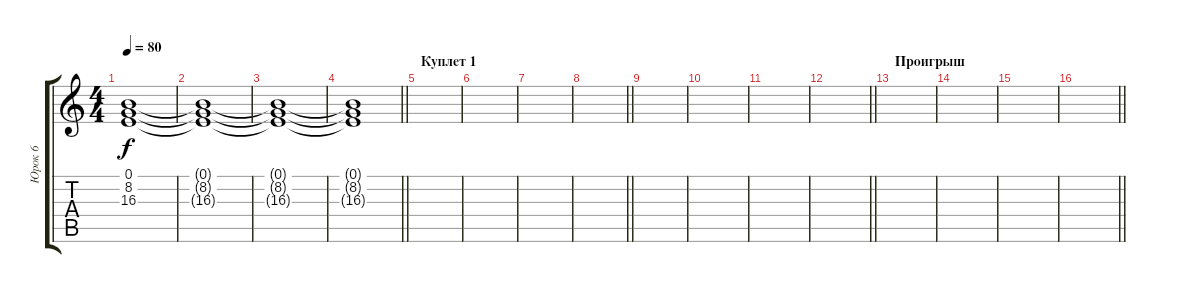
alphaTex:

\track ("Юрок 6" "Юрок 6") {instrument trombone}
\staff {score tabs}
\tuning (E4 B3 G3 D3 A2 D2) {hide}
\ts (4 4)
\tempo 80
\clef g2
\ks c
(0.1 8.2 16.3).1{dy f} |
(0.1{t} 8.2{t} 16.3{t}).1 |
(0.1{t} 8.2{t} 16.3{t}).1 |
\barLineRight lightlight
(0.1{t} 8.2{t} 16.3{t}).1 |
\section ("" "Куплет 1")
|
|
|
\barLineRight lightlight
|
|
|
|
\barLineRight lightlight
|
\section ("" "Проигрыш")
|
|
|
\barLineRight lightlight
